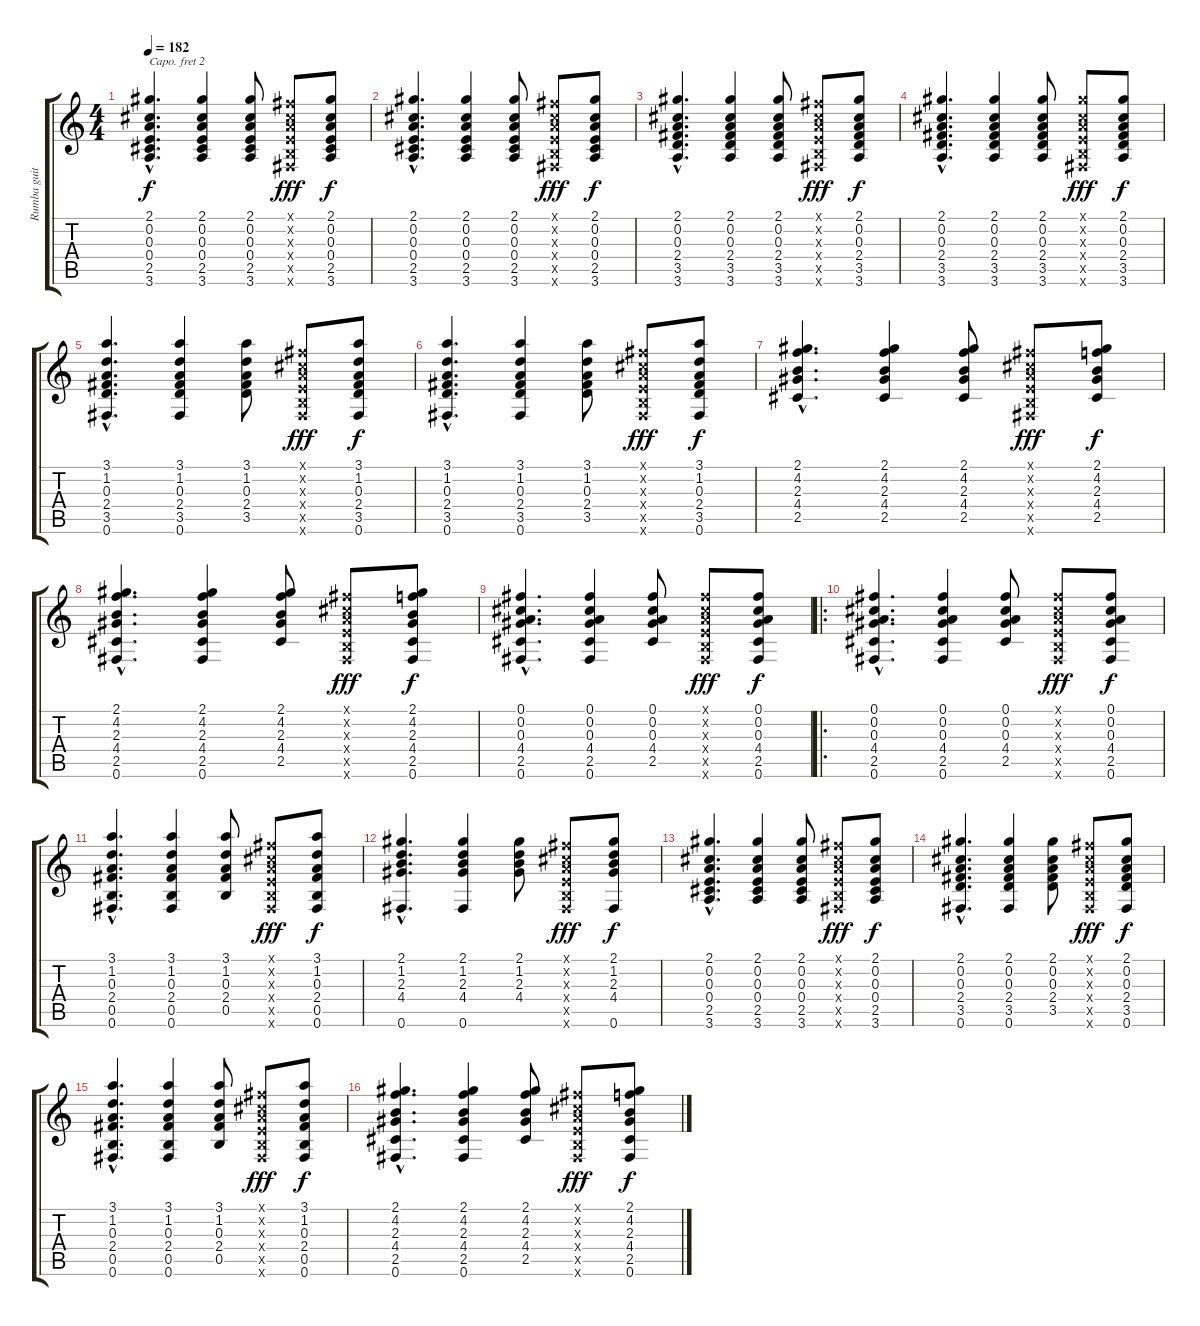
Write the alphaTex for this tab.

\track ("Rumba guitar" "Rumba guit") {instrument acousticguitarnylon}
\staff {score tabs}
\capo 2
\tuning (E4 B3 G3 D3 A2 E2) {hide}
\ts (4 4)
\tempo 182
\clef g2
\ks c
(2.1{hac} 0.2{hac} 0.3{hac} 0.4{hac} 2.5{hac} 3.6{hac}).4{d dy f} (2.1 0.2 0.3 0.4 2.5 3.6).4 (2.1 0.2 0.3 0.4 2.5 3.6).8 (0.1{x} 0.2{x} 0.3{x} 0.4{x} 0.5{x} 0.6{x}).8{dy fff} (2.1 0.2 0.3 0.4 2.5 3.6).8{dy f} |
(2.1{hac} 0.2{hac} 0.3{hac} 0.4{hac} 2.5{hac} 3.6{hac}).4{d} (2.1 0.2 0.3 0.4 2.5 3.6).4 (2.1 0.2 0.3 0.4 2.5 3.6).8 (0.1{x} 0.2{x} 0.3{x} 0.4{x} 0.5{x} 0.6{x}).8{dy fff} (2.1 0.2 0.3 0.4 2.5 3.6).8{dy f} |
(2.1{hac} 0.2{hac} 0.3{hac} 2.4{hac} 3.5{hac} 3.6{hac}).4{d} (2.1 0.2 0.3 2.4 3.5 3.6).4 (2.1 0.2 0.3 2.4 3.5 3.6).8 (0.1{x} 0.2{x} 0.3{x} 0.4{x} 0.5{x} 0.6{x}).8{dy fff} (2.1 0.2 0.3 2.4 3.5 3.6).8{dy f} |
(2.1{hac} 0.2{hac} 0.3{hac} 2.4{hac} 3.5{hac} 3.6{hac}).4{d} (2.1 0.2 0.3 2.4 3.5 3.6).4 (2.1 0.2 0.3 2.4 3.5 3.6).8 (2.1{x} 0.2{x} 0.3{x} 0.4{x} 0.5{x} 0.6{x}).8{dy fff} (2.1 0.2 0.3 2.4 3.5 3.6).8{dy f} |
(3.1{hac} 1.2{hac} 0.3{hac} 2.4{hac} 3.5{hac} 0.6{hac}).4{d} (3.1 1.2 0.3 2.4 3.5 0.6).4 (3.1 1.2 0.3 2.4 3.5).8 (0.1{x} 0.2{x} 0.3{x} 0.4{x} 0.5{x} 0.6{x}).8{dy fff} (3.1 1.2 0.3 2.4 3.5 0.6).8{dy f} |
(3.1{hac} 1.2{hac} 0.3{hac} 2.4{hac} 3.5{hac} 0.6{hac}).4{d} (3.1 1.2 0.3 2.4 3.5 0.6).4 (3.1 1.2 0.3 2.4 3.5).8 (0.1{x} 0.2{x} 0.3{x} 0.4{x} 0.5{x} 0.6{x}).8{dy fff} (3.1 1.2 0.3 2.4 3.5 0.6).8{dy f} |
(2.1{hac} 4.2{hac} 2.3{hac} 4.4{hac} 2.5{hac}).4{d} (2.1 4.2 2.3 4.4 2.5).4 (2.1 4.2 2.3 4.4 2.5).8 (0.1{x} 0.2{x} 0.3{x} 0.4{x} 0.5{x} 0.6{x}).8{dy fff} (2.1 4.2 2.3 4.4 2.5).8{dy f} |
(2.1{hac} 4.2{hac} 2.3{hac} 4.4{hac} 2.5{hac} 0.6{hac}).4{d} (2.1 4.2 2.3 4.4 2.5 0.6).4 (2.1 4.2 2.3 4.4 2.5).8 (0.1{x} 0.2{x} 0.3{x} 0.4{x} 0.5{x} 0.6{x}).8{dy fff} (2.1 4.2 2.3 4.4 2.5 0.6).8{dy f} |
(0.1{hac} 0.2{hac} 0.3{hac} 4.4{hac} 2.5{hac} 0.6{hac}).4{d} (0.1 0.2 0.3 4.4 2.5 0.6).4 (0.1 0.2 0.3 4.4 2.5).8 (0.1{x} 0.2{x} 0.3{x} 0.4{x} 0.5{x} 0.6{x}).8{dy fff} (0.1 0.2 0.3 4.4 2.5 0.6).8{dy f} |
\ro
(0.1{hac} 0.2{hac} 0.3{hac} 4.4{hac} 2.5{hac} 0.6{hac}).4{d} (0.1 0.2 0.3 4.4 2.5 0.6).4 (0.1 0.2 0.3 4.4 2.5).8 (0.1{x} 0.2{x} 0.3{x} 0.4{x} 0.5{x} 0.6{x}).8{dy fff} (0.1 0.2 0.3 4.4 2.5 0.6).8{dy f} |
(3.1{hac} 1.2{hac} 0.3{hac} 2.4{hac} 0.5{hac} 0.6{hac}).4{d} (3.1 1.2 0.3 2.4 0.5 0.6).4 (3.1 1.2 0.3 2.4 0.5).8 (0.1{x} 0.2{x} 0.3{x} 0.4{x} 0.5{x} 0.6{x}).8{dy fff} (3.1 1.2 0.3 2.4 0.5 0.6).8{dy f} |
(2.1{hac} 1.2{hac} 2.3{hac} 4.4{hac} 0.6{hac}).4{d} (2.1 1.2 2.3 4.4 0.6).4 (2.1 1.2 2.3 4.4).8 (0.1{x} 0.2{x} 0.3{x} 0.4{x} 0.5{x} 0.6{x}).8{dy fff} (2.1 1.2 2.3 4.4 0.6).8{dy f} |
(2.1{hac} 0.2{hac} 0.3{hac} 0.4{hac} 2.5{hac} 3.6{hac}).4{d} (2.1 0.2 0.3 0.4 2.5 3.6).4 (2.1 0.2 0.3 0.4 2.5 3.6).8 (0.1{x} 0.2{x} 0.3{x} 0.4{x} 0.5{x} 0.6{x}).8{dy fff} (2.1 0.2 0.3 0.4 2.5 3.6).8{dy f} |
(2.1{hac} 0.2{hac} 0.3{hac} 2.4{hac} 3.5{hac} 0.6{hac}).4{d} (2.1 0.2 0.3 2.4 3.5 0.6).4 (2.1 0.2 0.3 2.4 3.5).8 (0.1{x} 0.2{x} 0.3{x} 0.4{x} 0.5{x} 0.6{x}).8{dy fff} (2.1 0.2 0.3 2.4 3.5 0.6).8{dy f} |
(3.1{hac} 1.2{hac} 0.3{hac} 2.4{hac} 0.5{hac} 0.6{hac}).4{d} (3.1 1.2 0.3 2.4 0.5 0.6).4 (3.1 1.2 0.3 2.4 0.5).8 (0.1{x} 0.2{x} 0.3{x} 0.4{x} 0.5{x} 0.6{x}).8{dy fff} (3.1 1.2 0.3 2.4 0.5 0.6).8{dy f} |
(2.1{hac} 4.2{hac} 2.3{hac} 4.4{hac} 2.5{hac} 0.6{hac}).4{d} (2.1 4.2 2.3 4.4 2.5 0.6).4 (2.1 4.2 2.3 4.4 2.5).8 (0.1{x} 0.2{x} 0.3{x} 0.4{x} 0.5{x} 0.6{x}).8{dy fff} (2.1 4.2 2.3 4.4 2.5 0.6).8{dy f}
